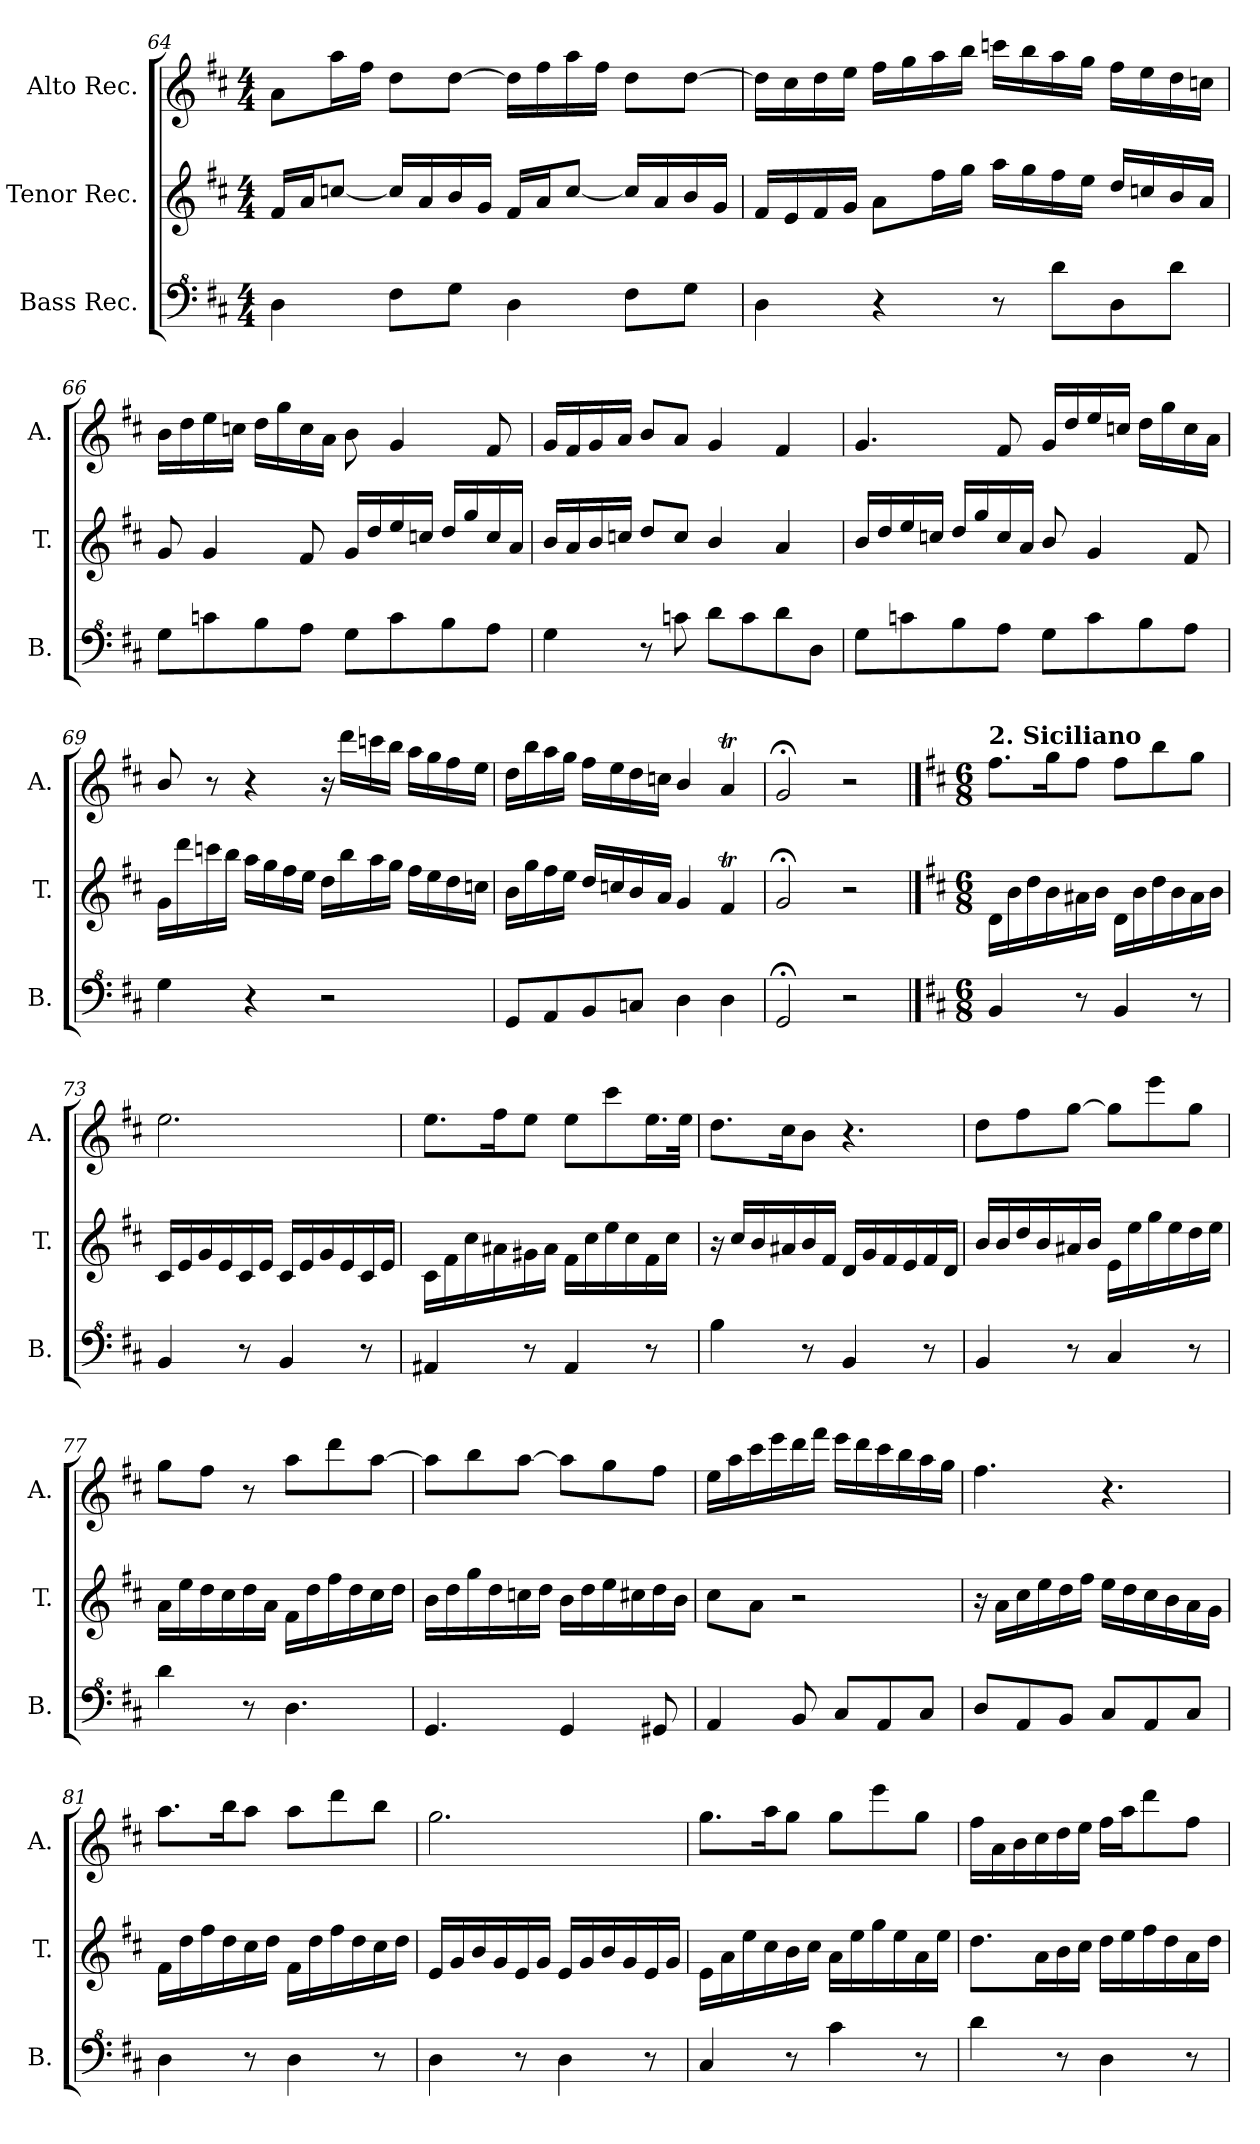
**kern	**kern	**kern
*part3	*part2	*part1
*staff3	*staff2	*staff1
*I"Bass Rec.	*I"Tenor Rec.	*I"Alto Rec.
*I'B.	*I'T.	*I'A.
*clefF^4	*clefG2	*clefG2
*k[f#c#]	*k[f#c#]	*k[f#c#]
*M4/4	*M4/4	*M4/4
=64	=64	=64
4d\	16f#/LL	8a\L
.	16a/J	.
.	[8ccn/J	16aa\L
.	.	16ff#\JJ
8f#\L	16cc/LL]	8dd\L
.	16a/	.
8g\J	16b/	[8dd\J
.	16g/JJ	.
4d\	16f#/LL	16dd\LL]
.	16a/J	16ff#\
.	[8cc/J	16aa\
.	.	16ff#\JJ
8f#\L	16cc/LL]	8dd\L
.	16a/	.
8g\J	16b/	[8dd\J
.	16g/JJ	.
=65	=65	=65
4d\	16f#/LL	16dd\LL]
.	16e/	16cc#\
.	16f#/	16dd\
.	16g/JJ	16ee\JJ
4r	8a\L	16ff#\LL
.	.	16gg\
.	16ff#\L	16aa\
.	16gg\JJ	16bb\JJ
8r	16aa\LL	16cccn\LL
.	16gg\	16bb\
8dd\L	16ff#\	16aa\
.	16ee\JJ	16gg\JJ
8d\	16dd/LL	16ff#\LL
.	16ccn/	16ee\
8dd\J	16b/	16dd\
.	16a/JJ	16ccn\JJ
!!LO:LB:g=z
=66	=66	=66
8g\L	8g/	16b\LL
.	.	16dd\
8ccn\	4g/	16ee\
.	.	16ccn\JJ
8b\	.	16dd\LL
.	.	16gg\
8a\J	8f#/	16cc\
.	.	16a\JJ
8g\L	16g/LL	8b\
.	16dd/	.
8cc\	16ee/	4g/
.	16ccn/JJ	.
8b\	16dd/LL	.
.	16gg/	.
8a\J	16cc/	8f#/
.	16a/JJ	.
=67	=67	=67
4g\	16b/LL	16g/LL
.	16a/	16f#/
.	16b/	16g/
.	16ccn/JJ	16a/JJ
8r	8dd/L	8b/L
8ccn\	8cc/J	8a/J
8dd\L	4b/	4g/
8cc\	.	.
8dd\	4a/	4f#/
8d\J	.	.
=68	=68	=68
8g\L	16b/LL	4.g/
.	16dd/	.
8ccn\	16ee/	.
.	16ccn/JJ	.
8b\	16dd/LL	.
.	16gg/	.
8a\J	16cc/	8f#/
.	16a/JJ	.
8g\L	8b/	16g/LL
.	.	16dd/
8cc\	4g/	16ee/
.	.	16ccn/JJ
8b\	.	16dd\LL
.	.	16gg\
8a\J	8f#/	16cc\
.	.	16a\JJ
!!LO:LB:g=z
=69	=69	=69
4g\	16g\LL	8b/
.	16ddd\	.
.	16cccn\	8r
.	16bb\JJ	.
4r	16aa\LL	4r
.	16gg\	.
.	16ff#\	.
.	16ee\JJ	.
2r	16dd\LL	16r
.	16bb\	16ddd\LL
.	16aa\	16cccn\
.	16gg\JJ	16bb\JJ
.	16ff#\LL	16aa\LL
.	16ee\	16gg\
.	16dd\	16ff#\
.	16ccn\JJ	16ee\JJ
=70	=70	=70
8G/L	16b\LL	16dd\LL
.	16gg\	16bb\
8A/	16ff#\	16aa\
.	16ee\JJ	16gg\JJ
8B/	16dd/LL	16ff#\LL
.	16ccn/	16ee\
8cn/J	16b/	16dd\
.	16a/JJ	16ccn\JJ
4d\	4g/	4b/
4d\	4f#t/	4aT/
=71	=71	=71
2G;</	2g;</	2g;</
2r	2r	2r
!!LO:LB:g=z
==72	==72	==72
*k[f#c#]	*k[f#c#]	*k[f#c#]
*M6/8	*M6/8	*M6/8
!	!	!LO:TX:a:B:t=2. Siciliano
4B/	16d\LL	8.ff#\L
.	16b\	.
.	16dd\	.
.	16b\	16gg\K
8r	16a#X\	8ff#\J
.	16b\JJ	.
4B/	16d\LL	8ff#\L
.	16b\	.
.	16dd\	8bb\
.	16b\	.
8r	16a#\	8gg\J
.	16b\JJ	.
=73	=73	=73
4B/	16c#/LL	2.ee\
.	16e/	.
.	16g/	.
.	16e/	.
8r	16c#/	.
.	16e/JJ	.
4B/	16c#/LL	.
.	16e/	.
.	16g/	.
.	16e/	.
8r	16c#/	.
.	16e/JJ	.
=74	=74	=74
4A#X/	16c#\LL	8.ee\L
.	16f#\	.
.	16cc#\	.
.	16a#X\	16ff#\K
8r	16g#X\	8ee\J
.	16a#\JJ	.
4A#/	16f#\LL	8ee\L
.	16cc#\	.
.	16ee\	8ccc#\
.	16cc#\	.
8r	16f#\	16.ee\L
.	16cc#\JJ	.
.	.	32ee\JJk
=75	=75	=75
4b\	16r	8.dd\L
.	16cc#/LL	.
.	16b/	.
.	16a#X/	16cc#\K
8r	16b/	8b\J
.	16f#/JJ	.
4B/	16d/LL	4.r
.	16g/	.
.	16f#/	.
.	16e/	.
8r	16f#/	.
.	16d/JJ	.
!!LO:LB:g=z
=76	=76	=76
4B/	16b/LL	8dd\L
.	16b/	.
.	16dd/	8ff#\
.	16b/	.
8r	16a#X/	[8gg\J
.	16b/JJ	.
4c#/	16e\LL	8gg\L]
.	16ee\	.
.	16gg\	8eee\
.	16ee\	.
8r	16dd\	8gg\J
.	16ee\JJ	.
=77	=77	=77
4dd\	16a\LL	8gg\L
.	16ee\	.
.	16dd\	8ff#\J
.	16cc#\	.
8r	16dd\	8r
.	16a\JJ	.
4.d\	16f#\LL	8aa\L
.	16dd\	.
.	16ff#\	8ddd\
.	16dd\	.
.	16cc#\	[8aa\J
.	16dd\JJ	.
=78	=78	=78
4.G/	16b\LL	8aa\L]
.	16dd\	.
.	16gg\	8bb\
.	16dd\	.
.	16ccn\	[8aa\J
.	16dd\JJ	.
4G/	16b\LL	8aa\L]
.	16dd\	.
.	16ee\	8gg\
.	16cc#X\	.
8G#X/	16dd\	8ff#\J
.	16b\JJ	.
=79	=79	=79
4A/	8cc#\L	16ee\LL
.	.	16aa\
.	8a\J	16ccc#\
.	.	16eee\
8B/	2r	16ddd\
.	.	16fff#\JJ
8c#/L	.	16eee\LL
.	.	16ddd\
8A/	.	16ccc#\
.	.	16bb\
8c#/J	.	16aa\
.	.	16gg\JJ
!!LO:PB:g=z
=80	=80	=80
8d/L	16r	4.ff#\
.	16a\LL	.
8A/	16cc#\	.
.	16ee\	.
8B/J	16dd\	.
.	16ff#\JJ	.
8c#/L	16ee\LL	4.r
.	16dd\	.
8A/	16cc#\	.
.	16b\	.
8c#/J	16a\	.
.	16g\JJ	.
=81	=81	=81
4d\	16f#\LL	8.aa\L
.	16dd\	.
.	16ff#\	.
.	16dd\	16bb\K
8r	16cc#\	8aa\J
.	16dd\JJ	.
4d\	16f#\LL	8aa\L
.	16dd\	.
.	16ff#\	8ddd\
.	16dd\	.
8r	16cc#\	8bb\J
.	16dd\JJ	.
=82	=82	=82
4d\	16e/LL	2.gg\
.	16g/	.
.	16b/	.
.	16g/	.
8r	16e/	.
.	16g/JJ	.
4d\	16e/LL	.
.	16g/	.
.	16b/	.
.	16g/	.
8r	16e/	.
.	16g/JJ	.
=83	=83	=83
4c#/	16e\LL	8.gg\L
.	16a\	.
.	16ee\	.
.	16cc#\	16aa\K
8r	16b\	8gg\J
.	16cc#\JJ	.
4cc#\	16a\LL	8gg\L
.	16ee\	.
.	16gg\	8eee\
.	16ee\	.
8r	16a\	8gg\J
.	16ee\JJ	.
=84	=84	=84
4dd\	8.dd\L	16ff#\LL
.	.	16a\
.	.	16b\
.	16a\L	16cc#\
8r	16b\	16dd\
.	16cc#\JJ	16ee\JJ
4d\	16dd\LL	16ff#\LL
.	16ee\	16aa\J
.	16ff#\	8ddd\
.	16dd\	.
8r	16a\	8ff#\J
.	16dd\JJ	.
=	=	=
*-	*-	*-
